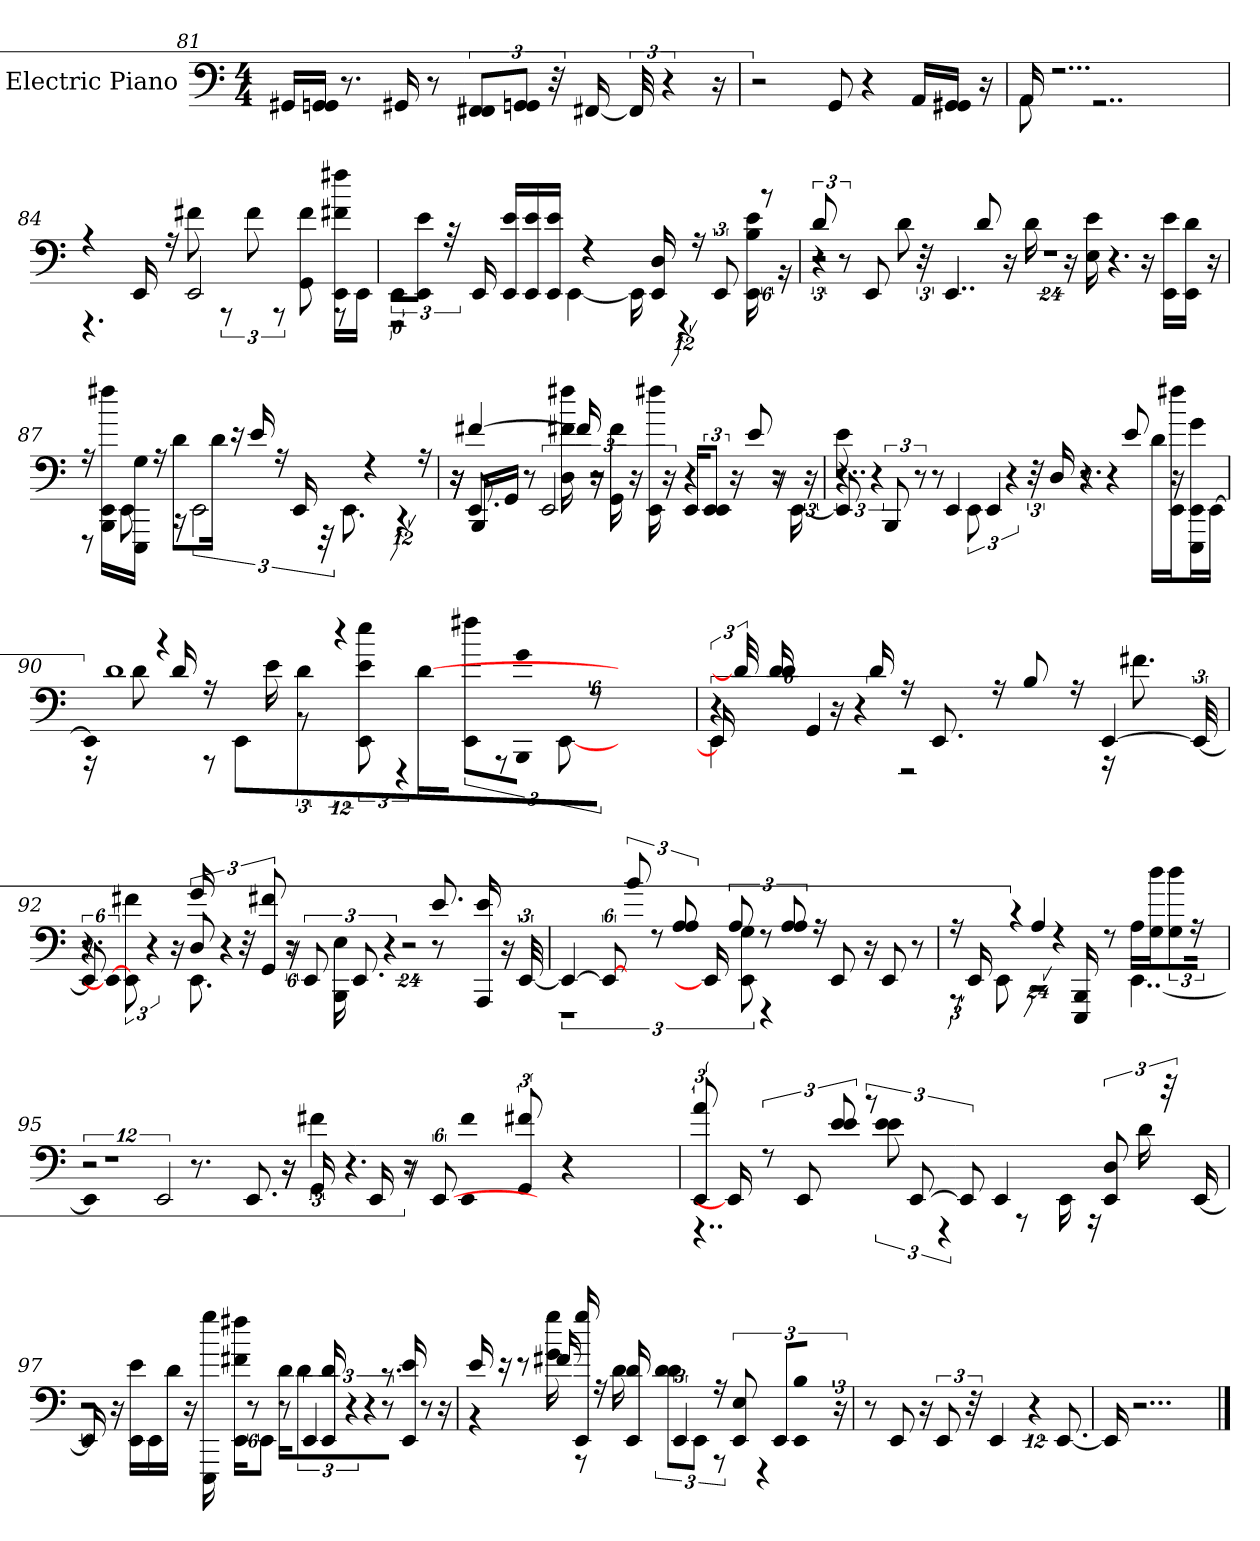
**kern
*part1
*staff1
*I"Electric Piano
*I'E.Pno
*clefF4
*M4/4
=81
16GG#X/LL
16GGn/ 16GGnJJ
8.r
16GG#X
8r
12FF#X/ 12FF#XL
12GGn/ 12GGnJ
48r
[16FF#X
48FF#]
6r
16r
=82
3r
12GG
48%19r
16AA/LL
16GG#X/ 16GG#XJJ
16r
=83
*^
16AA	8AA
2...r	.
.	2..r
=84	=84
4r	4.r
16EE	.
16r	.
2EE	8f#X
.	12r
.	12f#
.	12r
.	8GG 8f#
16f#X\ 16ff#X 16EELL	8r
16EE\JJ	.
=85	=85
12EE\L	12%5r
12EE\ 12eJ	.
48r	.
16EE	.
16EE/ 16eLL	.
16EE/ 16e	.
16e/ 16EEJJ	.
.	[4EE
4r	.
.	16EE]
16EE 16D	.
.	48%7r
16r	.
12EE	.
.	16EE 16e 16B
48%5r	.
.	16r
=86	=86
*	*^
12d	4r	3r
12r	.	.
8EE	.	.
.	8d	.
48r	.	.
4..EE	.	.
.	.	8d
.	16r	.
.	16d	.
.	.	24%13r
.	16r	.
.	16E 16e	.
.	4.r	.
16r	.	.
16EE\ 16eLL	.	.
16EE\ 16dJJ	.	.
16r	.	.
*	*v	*v
=87	=87
16r	8r
16ff#X\ 16EE 16BBBLL	.
16G\ 16EEEJJ	8EE
16r	.
8d\L	16r
.	3EE
16d\Jk	.
16r	.
16e	.
16r	.
16EE	.
.	48r
.	8.EE
4r	.
.	48%7r
16r	.
=88	=88
*	*^
16r	16r	16r
8.EE	16BBB/LL	[4f#X
.	16GG/JJ	.
.	8r	.
3EE	.	.
.	16D 16ff#X 16f#X	16f#]
.	16r	2r
.	16GG 16f#	.
.	16r	.
.	16EE 16ff#X	.
24r	.	.
16EE/KL	4r	.
12EE/ 12EEJ	.	.
16r	.	.
8e	.	.
.	16r	8r
.	[16EE	.
24r	.	.
=89	=89	=89
8EE]	12e	4..r
.	6r	.
12BBB	.	.
12r	.	.
.	8r	.
4EE	.	.
.	12EE	.
.	.	4EE
.	6r	.
48r	.	.
16D	.	.
8r	4.r	.
.	.	4r
8e	.	.
16d\LL	.	.
16EE\ 16ff#XJ	.	16r
16EE\ 16g 16EEEL	8ryy	8ryy
[16EE\JJ	.	.
*	*v	*v
=90	=90
48%13EE]	16r
.	8d
.	8r
12d	.
.	16e
48%5r	.
.	8r
16d	.
.	12e 12ee 12EE
16r	.
8EE\L	6r
12d\J	.
.	8r
48%7r	.
.	[8EE
[16d	.
48ryy	48%13ryy
12ff#X\ 12EEL	.
16g\ 16BBBJk	.
48%5r	.
=91	=91
*	*^
24EE]	4EE	6%5r
48d]	.	.
16d 16d	.	.
16r	.	.
16d	.	.
16r	2r	.
8.EE	.	.
16r	.	.
8B	.	.
16r	.	.
[4EE	16r	.
.	8.f#X	.
.	.	12GG
.	.	12r
48EE_	48ryy	48ryy
=92	=92	=92
48%5EE]	8r	4.r
24EE_	.	.
.	12EE 12f#X	.
16r	.	.
12D	6r	.
48r	.	.
12GG 12f#X	.	.
.	8.EE	16g
16r	.	.
.	.	4r
12EE	.	.
6r	.	.
.	48%5r	.
.	16E 16BBB	.
.	.	8.EE
8.e	.	.
.	48%13r	.
.	.	8r
16AAA 16e	.	.
16r	.	.
.	24ryy	24ryy
[48EE	.	.
*	*v	*v
=93	=93
4EE_	3%2r
48%5EE_	.
12b	.
12r	.
12A 12A	.
16EE]	.
12A	12EE 12G
12r	4r
12A 12A	.
16r	.
8EE	.
.	12%5ryy
16r	.
8EE	.
8r	.
=94	=94
16r	12r
16EE	.
.	8EE
24%5r	.
.	48%17r
12A	.
48%7r	.
16BBB 16EEE	[4..EE
8r	.
16A\LL	.
16G\ 16ddJ	.
12G\ 12ddJ	.
24r	.
=95	=95
*	*^
48%7EE]	2r	2r
6r	.	.
12EE	.	.
8.r	.	.
.	16r	16r
.	6f#	16GG
8.EE	.	.
.	.	4.r
.	48%5r	.
16EE	.	.
16r	12f# 12EE	.
[48%5EE	.	.
.	12r	.
16ryy	48%7ryy	48%7ryy
12GG 12f#X	.	.
*	*v	*v
=96	=96
12EE 12a	4..r
16EE]	.
12r	.
12EE	.
12e 12e	.
12r	.
.	12e 12e
[12EE	.
.	6r
12EE]	.
4EE	.
.	8r
.	16EE
.	16r
12EE 12D	.
.	16d
48r	.
[16EE	16ryy
=97	=97
*	*^
16EE]	3r	2r
16r	.	.
16EE\ 16eLL	.	.
16EE\	.	.
16d\JJ	.	.
16r	.	.
.	16gg 16EEE	.
16ff#X\ 16f#X 16EEKL	.	.
.	48%5r	.
8EE\J	.	.
.	16d\KL	8r
6EE	12d\J	.
.	.	16d 16EE
.	6r	.
.	.	4r
12r	.	.
16EE 16e	8.r	.
8r	.	.
.	.	16r
*	*v	*v
=98	=98
16e	4r
16r	.
8r	.
16f#X	16g 16gg
16EE 16gg	8r
16r	.
16d 16EE	16d
6EE	12d\ 12dL
.	12EE\J
16r	12r
12E 12EE	.
.	4r
12EE/L	.
8EE/ 8BJ	.
.	16ryy
24r	.
*v	*v
=99
8r
8EE
16r
12EE
48r
4EE
48%7r
[8.EE
=100
16EE]
2...r
==
*-
